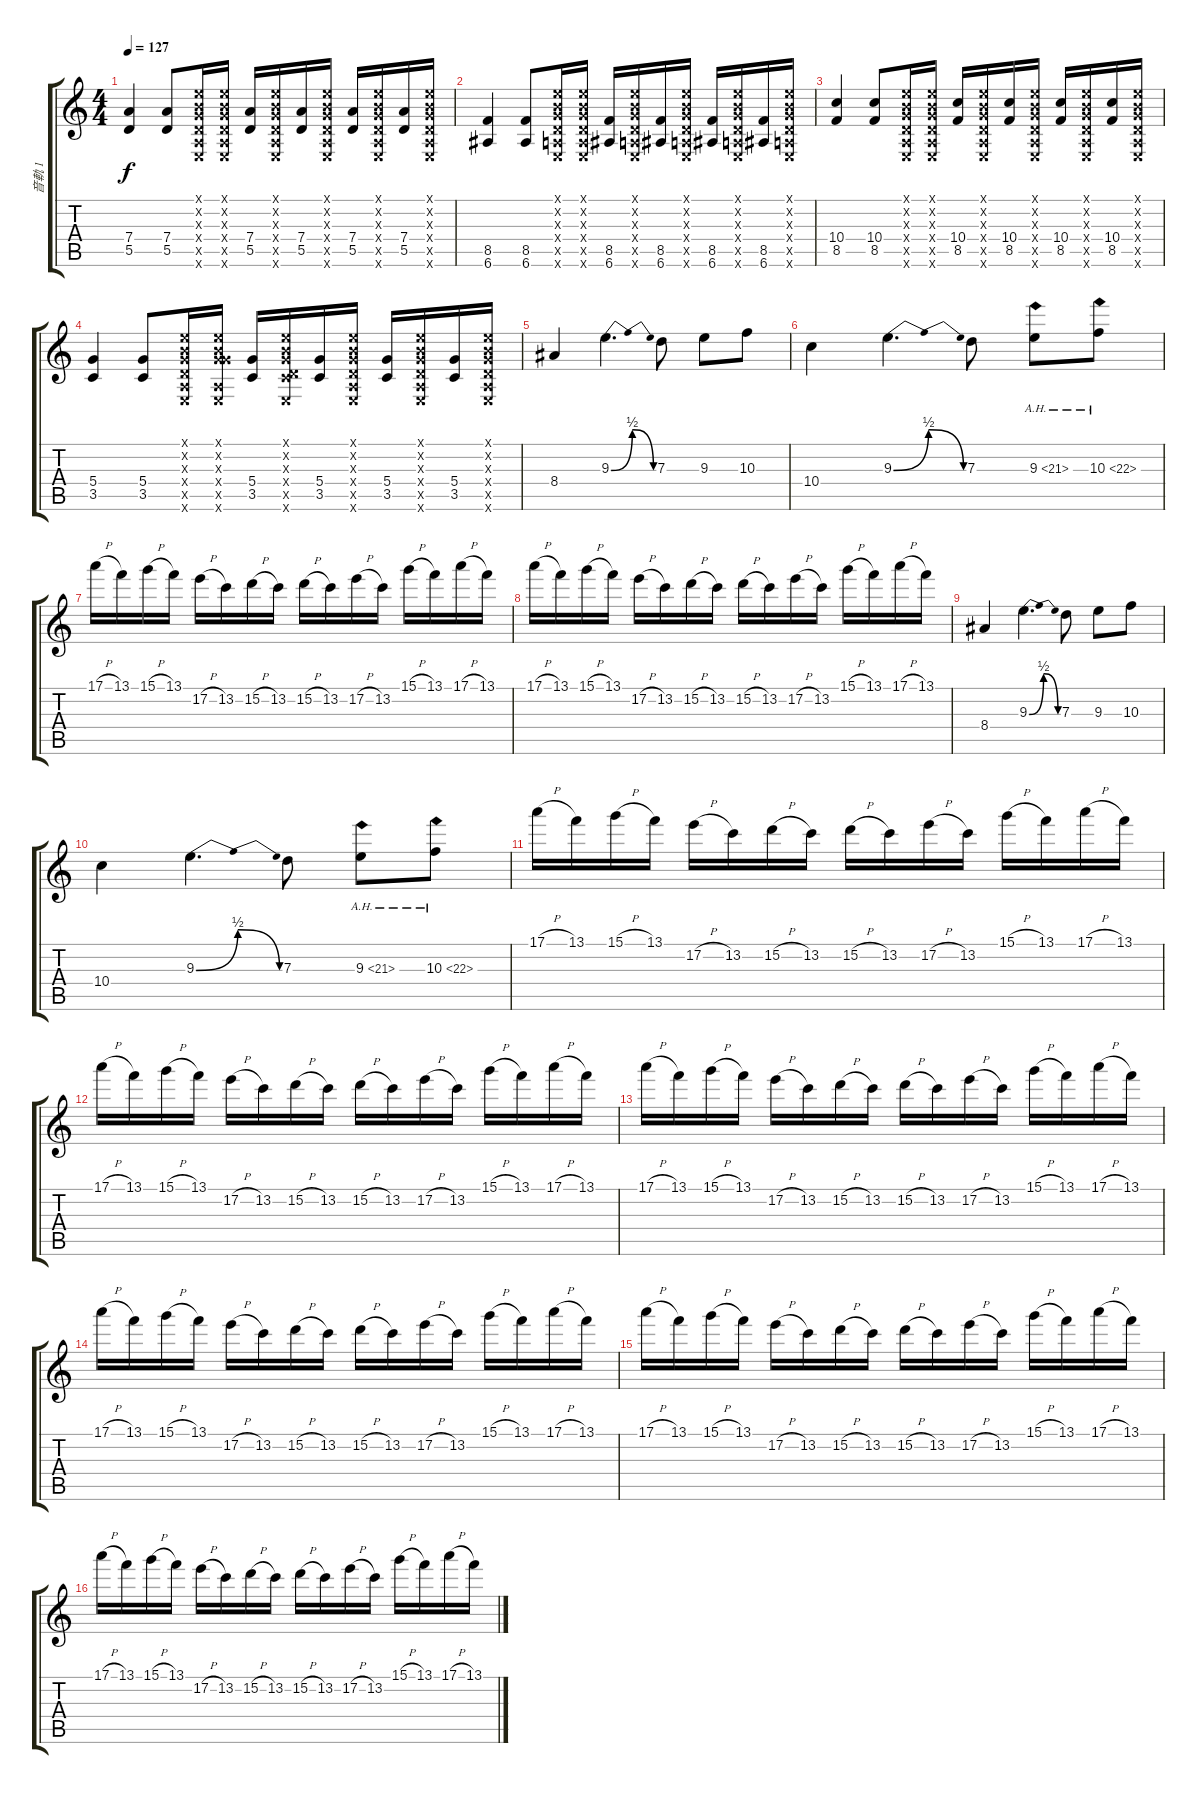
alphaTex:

\track ("音軌 1" "音軌 1") {instrument distortionguitar}
\staff {score tabs}
\tuning (E4 B3 G3 D3 A2 E2) {hide}
\ts (4 4)
\tempo 127
\clef g2
\ks c
(7.4 5.5).4{dy f} (7.4 5.5).8 (0.1{x} 0.2{x} 0.3{x} 0.4{x} 0.5{x} 0.6{x}).16 (0.1{x} 0.2{x} 0.3{x} 0.4{x} 0.5{x} 0.6{x}).16 (7.4 5.5).16 (0.1{x} 0.2{x} 0.3{x} 0.4{x} 0.5{x} 0.6{x}).16 (7.4 5.5).16 (0.1{x} 0.2{x} 0.3{x} 0.4{x} 0.5{x} 0.6{x}).16 (7.4 5.5).16 (0.1{x} 0.2{x} 0.3{x} 0.4{x} 0.5{x} 0.6{x}).16 (7.4 5.5).16 (0.1{x} 0.2{x} 0.3{x} 0.4{x} 0.5{x} 0.6{x}).16 |
(8.5 6.6).4 (8.5 6.6).8 (0.1{x} 0.2{x} 0.3{x} 0.4{x} 0.5{x} 0.6{x}).16 (0.1{x} 0.2{x} 0.3{x} 0.4{x} 0.5{x} 0.6{x}).16 (8.5 6.6).16 (0.1{x} 0.2{x} 0.3{x} 0.4{x} 0.5{x} 0.6{x}).16 (8.5 6.6).16 (0.1{x} 0.2{x} 0.3{x} 0.4{x} 0.5{x} 0.6{x}).16 (8.5 6.6).16 (0.1{x} 0.2{x} 0.3{x} 0.4{x} 0.5{x} 0.6{x}).16 (8.5 6.6).16 (0.1{x} 0.2{x} 0.3{x} 0.4{x} 0.5{x} 0.6{x}).16 |
(10.4 8.5).4 (10.4 8.5).8 (0.1{x} 0.2{x} 0.3{x} 0.4{x} 0.5{x} 0.6{x}).16 (0.1{x} 0.2{x} 0.3{x} 0.4{x} 0.5{x} 0.6{x}).16 (10.4 8.5).16 (0.1{x} 0.2{x} 0.3{x} 0.4{x} 0.5{x} 0.6{x}).16 (10.4 8.5).16 (0.1{x} 0.2{x} 0.3{x} 0.4{x} 0.5{x} 0.6{x}).16 (10.4 8.5).16 (0.1{x} 0.2{x} 0.3{x} 0.4{x} 0.5{x} 0.6{x}).16 (10.4 8.5).16 (0.1{x} 0.2{x} 0.3{x} 0.4{x} 0.5{x} 0.6{x}).16 |
(5.4 3.5).4 (5.4 3.5).8 (0.1{x} 0.2{x} 0.3{x} 0.4{x} 0.5{x} 0.6{x}).16 (0.1{x} 0.2{x} 0.3{x} 5.4{x} 0.5{x} 0.6{x}).16 (5.4 3.5).16 (0.1{x} 0.2{x} 0.3{x} 0.4{x} 3.5{x} 0.6{x}).16 (5.4 3.5).16 (0.1{x} 0.2{x} 0.3{x} 0.4{x} 0.5{x} 0.6{x}).16 (5.4 3.5).16 (0.1{x} 0.2{x} 0.3{x} 0.4{x} 0.5{x} 0.6{x}).16 (5.4 3.5).16 (0.1{x} 0.2{x} 0.3{x} 0.4{x} 0.5{x} 0.6{x}).16 |
8.4.4 9.3{be (bendrelease 0 0 21 2 40 2 60 0)}.4{d} 7.3.8 9.3.8 10.3.8 |
10.4.4 9.3{be (bendrelease 0 0 21 2 40 2 60 0)}.4{d} 7.3.8 9.3{ah 12}.8 10.3{ah 12}.8 |
17.1{h}.16 13.1.16 15.1{h}.16 13.1.16 17.2{h}.16 13.2.16 15.2{h}.16 13.2.16 15.2{h}.16 13.2.16 17.2{h}.16 13.2.16 15.1{h}.16 13.1.16 17.1{h}.16 13.1.16 |
17.1{h}.16 13.1.16 15.1{h}.16 13.1.16 17.2{h}.16 13.2.16 15.2{h}.16 13.2.16 15.2{h}.16 13.2.16 17.2{h}.16 13.2.16 15.1{h}.16 13.1.16 17.1{h}.16 13.1.16 |
8.4.4 9.3{be (bendrelease 0 0 21 2 40 2 60 0)}.4{d} 7.3.8 9.3.8 10.3.8 |
10.4.4 9.3{be (bendrelease 0 0 21 2 40 2 60 0)}.4{d} 7.3.8 9.3{ah 12}.8 10.3{ah 12}.8 |
17.1{h}.16 13.1.16 15.1{h}.16 13.1.16 17.2{h}.16 13.2.16 15.2{h}.16 13.2.16 15.2{h}.16 13.2.16 17.2{h}.16 13.2.16 15.1{h}.16 13.1.16 17.1{h}.16 13.1.16 |
17.1{h}.16 13.1.16 15.1{h}.16 13.1.16 17.2{h}.16 13.2.16 15.2{h}.16 13.2.16 15.2{h}.16 13.2.16 17.2{h}.16 13.2.16 15.1{h}.16 13.1.16 17.1{h}.16 13.1.16 |
17.1{h}.16 13.1.16 15.1{h}.16 13.1.16 17.2{h}.16 13.2.16 15.2{h}.16 13.2.16 15.2{h}.16 13.2.16 17.2{h}.16 13.2.16 15.1{h}.16 13.1.16 17.1{h}.16 13.1.16 |
17.1{h}.16 13.1.16 15.1{h}.16 13.1.16 17.2{h}.16 13.2.16 15.2{h}.16 13.2.16 15.2{h}.16 13.2.16 17.2{h}.16 13.2.16 15.1{h}.16 13.1.16 17.1{h}.16 13.1.16 |
17.1{h}.16 13.1.16 15.1{h}.16 13.1.16 17.2{h}.16 13.2.16 15.2{h}.16 13.2.16 15.2{h}.16 13.2.16 17.2{h}.16 13.2.16 15.1{h}.16 13.1.16 17.1{h}.16 13.1.16 |
17.1{h}.16 13.1.16 15.1{h}.16 13.1.16 17.2{h}.16 13.2.16 15.2{h}.16 13.2.16 15.2{h}.16 13.2.16 17.2{h}.16 13.2.16 15.1{h}.16 13.1.16 17.1{h}.16 13.1.16
